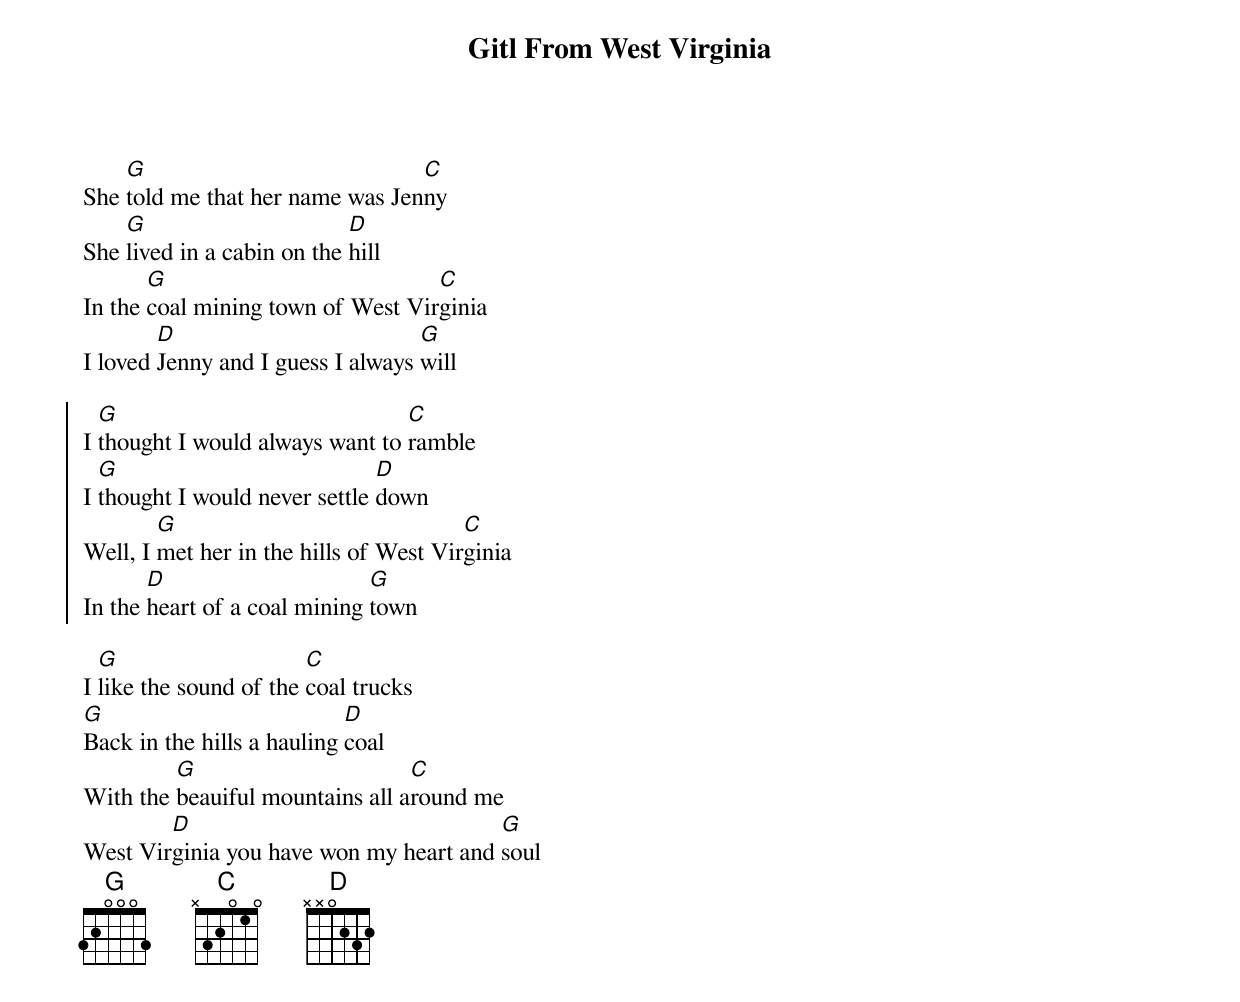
{title:Gitl From West Virginia}
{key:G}

She [G]told me that her name was Jen[C]ny
She [G]lived in a cabin on the [D]hill
In the [G]coal mining town of West Vir[C]ginia
I loved [D]Jenny and I guess I always [G]will

{start_of_chorus}
I [G]thought I would always want to [C]ramble
I [G]thought I would never settle [D]down
Well, I [G]met her in the hills of West Vir[C]ginia
In the [D]heart of a coal mining [G]town
{end_of_chorus}

I [G]like the sound of the [C]coal trucks
[G]Back in the hills a hauling [D]coal
With the [G]beauiful mountains all a[C]round me
West Vir[D]ginia you have won my heart and [G]soul
